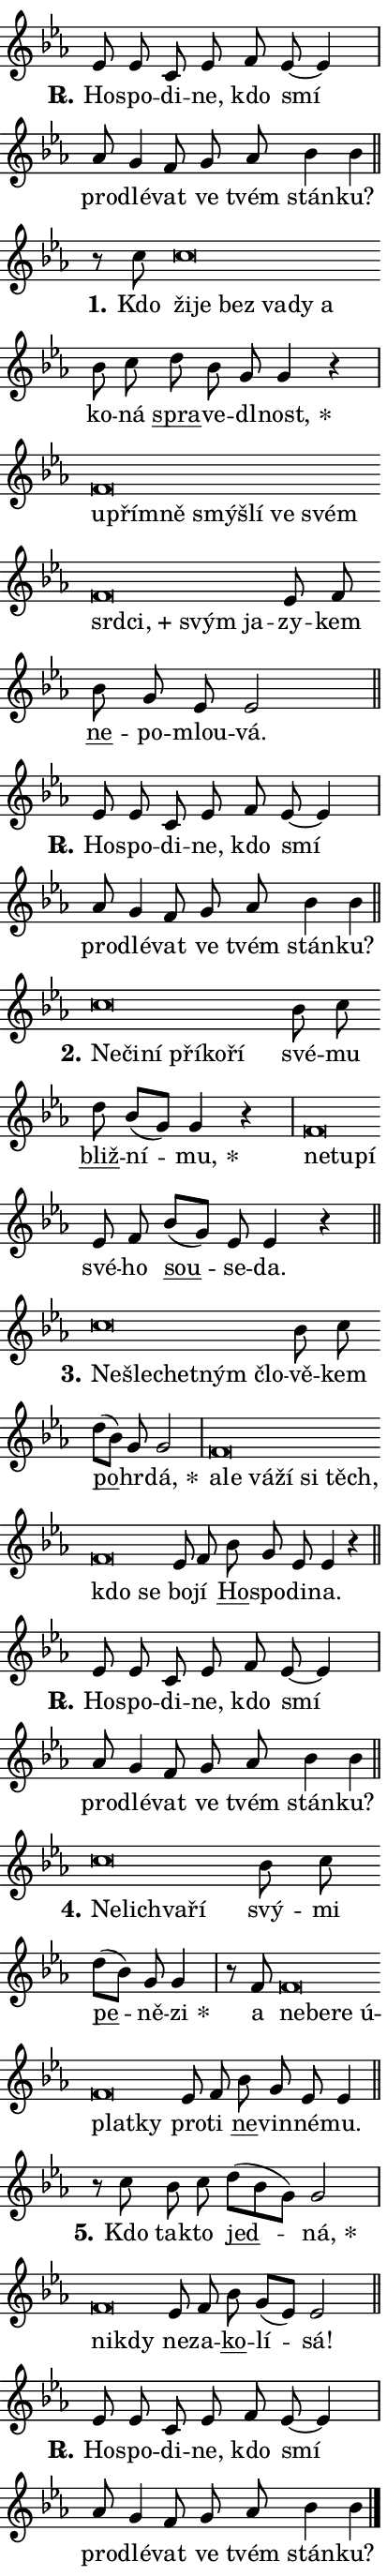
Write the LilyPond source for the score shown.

\version "2.24.0"
\header { tagline = "" }
\paper {
  indent = 0\cm
  top-margin = 0\cm
  right-margin = 0.13\cm % to fit lyric hyphens
  bottom-margin = 0\cm
  left-margin = 0\cm
  paper-width = 7\cm
  page-breaking = #ly:one-page-breaking
  system-system-spacing.basic-distance = #11
  score-system-spacing.basic-distance = #11
  ragged-last = ##f
}


%% Author: Thomas Morley
%% https://lists.gnu.org/archive/html/lilypond-user/2020-05/msg00002.html
#(define (line-position grob)
"Returns position of @var[grob} in current system:
   @code{'start}, if at first time-step
   @code{'end}, if at last time-step
   @code{'middle} otherwise
"
  (let* ((col (ly:item-get-column grob))
         (ln (ly:grob-object col 'left-neighbor))
         (rn (ly:grob-object col 'right-neighbor))
         (col-to-check-left (if (ly:grob? ln) ln col))
         (col-to-check-right (if (ly:grob? rn) rn col))
         (break-dir-left
           (and
             (ly:grob-property col-to-check-left 'non-musical #f)
             (ly:item-break-dir col-to-check-left)))
         (break-dir-right
           (and
             (ly:grob-property col-to-check-right 'non-musical #f)
             (ly:item-break-dir col-to-check-right))))
        (cond ((eqv? 1 break-dir-left) 'start)
              ((eqv? -1 break-dir-right) 'end)
              (else 'middle))))

#(define (tranparent-at-line-position vctor)
  (lambda (grob)
  "Relying on @code{line-position} select the relevant enry from @var{vctor}.
Used to determine transparency,"
    (case (line-position grob)
      ((end) (not (vector-ref vctor 0)))
      ((middle) (not (vector-ref vctor 1)))
      ((start) (not (vector-ref vctor 2))))))

noteHeadBreakVisibility =
#(define-music-function (break-visibility)(vector?)
"Makes @code{NoteHead}s transparent relying on @var{break-visibility}"
#{
  \override NoteHead.transparent =
    #(tranparent-at-line-position break-visibility)
#})

#(define delete-ledgers-for-transparent-note-heads
  (lambda (grob)
    "Reads whether a @code{NoteHead} is transparent.
If so this @code{NoteHead} is removed from @code{'note-heads} from
@var{grob}, which is supposed to be @code{LedgerLineSpanner}.
As a result ledgers are not printed for this @code{NoteHead}"
    (let* ((nhds-array (ly:grob-object grob 'note-heads))
           (nhds-list
             (if (ly:grob-array? nhds-array)
                 (ly:grob-array->list nhds-array)
                 '()))
           ;; Relies on the transparent-property being done before
           ;; Staff.LedgerLineSpanner.after-line-breaking is executed.
           ;; This is fragile ...
           (to-keep
             (remove
               (lambda (nhd)
                 (ly:grob-property nhd 'transparent #f))
               nhds-list)))
      ;; TODO find a better method to iterate over grob-arrays, similiar
      ;; to filter/remove etc for lists
      ;; For now rebuilt from scratch
      (set! (ly:grob-object grob 'note-heads)  '())
      (for-each
        (lambda (nhd)
          (ly:pointer-group-interface::add-grob grob 'note-heads nhd))
        to-keep))))

squashNotes = {
  \override NoteHead.X-extent = #'(-0.2 . 0.2)
  \override NoteHead.Y-extent = #'(-0.75 . 0)
  \override NoteHead.stencil =
    #(lambda (grob)
       (let ((pos (ly:grob-property grob 'staff-position)))
         (begin
           (if (< pos -7) (display "ERROR: Lower brevis then expected\n") (display ""))
           (if (<= pos -6) ly:text-interface::print ly:note-head::print))))
}
unSquashNotes = {
  \revert NoteHead.X-extent
  \revert NoteHead.Y-extent
  \revert NoteHead.stencil
}

hideNotes = \noteHeadBreakVisibility #begin-of-line-visible
unHideNotes = \noteHeadBreakVisibility #all-visible

% work-around for resetting accidentals
% https://lilypond.org/doc/v2.23/Documentation/notation/displaying-rhythms#unmetered-music
cadenzaMeasure = {
  \cadenzaOff
  \partial 1024 s1024
  \cadenzaOn
}

#(define-markup-command (accent layout props text) (markup?)
  "Underline accented syllable"
  (interpret-markup layout props
    #{\markup \override #'(offset . 4.3) \underline { #text }#}))

responsum = \markup \concat {
  "R" \hspace #-1.05 \path #0.1 #'((moveto 0 0.07) (lineto 0.9 0.8)) \hspace #0.05 "."
}

spaceSize = #0.6828661417322834 % exact space size for TeX Gyre Schola

\layout {
  \context {
    \Staff
    \remove "Time_signature_engraver"
    \override LedgerLineSpanner.after-line-breaking = #delete-ledgers-for-transparent-note-heads
  }
  \context {
    \Lyrics {
      \override LyricSpace.minimum-distance = \spaceSize
      \override LyricText.font-name = #"TeX Gyre Schola"
      \override LyricText.font-size = 1
      \override StanzaNumber.font-name = #"TeX Gyre Schola Bold"
      \override StanzaNumber.font-size = 1
    }
  }
  \context {
    \Score 
    \override NoteHead.text =
      #(lambda (grob) 
        (let ((pos (ly:grob-property grob 'staff-position)))
          #{\markup {
            \combine
              \halign #-0.55 \raise #(if (= pos -6) 0 0.5) \override #'(thickness . 2) \draw-line #'(3.2 . 0)
              \musicglyph "noteheads.sM1"
          }#}))
  }
}

% magnetic-lyrics.ily
%
%   written by
%     Jean Abou Samra <jean@abou-samra.fr>
%     Werner Lemberg <wl@gnu.org>
%
%   adapted by
%     Jiri Hon <jiri.hon@gmail.com>
%
% Version 2022-Apr-15

% https://www.mail-archive.com/lilypond-user@gnu.org/msg149350.html

#(define (Left_hyphen_pointer_engraver context)
   "Collect syllable-hyphen-syllable occurrences in lyrics and store
them in properties.  This engraver only looks to the left.  For
example, if the lyrics input is @code{foo -- bar}, it does the
following.

@itemize @bullet
@item
Set the @code{text} property of the @code{LyricHyphen} grob between
@q{foo} and @q{bar} to @code{foo}.

@item
Set the @code{left-hyphen} property of the @code{LyricText} grob with
text @q{foo} to the @code{LyricHyphen} grob between @q{foo} and
@q{bar}.
@end itemize

Use this auxiliary engraver in combination with the
@code{lyric-@/text::@/apply-@/magnetic-@/offset!} hook."
   (let ((hyphen #f)
         (text #f))
     (make-engraver
      (acknowledgers
       ((lyric-syllable-interface engraver grob source-engraver)
        (set! text grob)))
      (end-acknowledgers
       ((lyric-hyphen-interface engraver grob source-engraver)
        ;(when (not (grob::has-interface grob 'lyric-space-interface))
          (set! hyphen grob)));)
      ((stop-translation-timestep engraver)
       (when (and text hyphen)
         (ly:grob-set-object! text 'left-hyphen hyphen))
       (set! text #f)
       (set! hyphen #f)))))

#(define (lyric-text::apply-magnetic-offset! grob)
   "If the space between two syllables is less than the value in
property @code{LyricText@/.details@/.squash-threshold}, move the right
syllable to the left so that it gets concatenated with the left
syllable.

Use this function as a hook for
@code{LyricText@/.after-@/line-@/breaking} if the
@code{Left_@/hyphen_@/pointer_@/engraver} is active."
   (let ((hyphen (ly:grob-object grob 'left-hyphen #f)))
     (when hyphen
       (let ((left-text (ly:spanner-bound hyphen LEFT)))
         (when (grob::has-interface left-text 'lyric-syllable-interface)
           (let* ((common (ly:grob-common-refpoint grob left-text X))
                  (this-x-ext (ly:grob-extent grob common X))
                  (left-x-ext
                   (begin
                     ;; Trigger magnetism for left-text.
                     (ly:grob-property left-text 'after-line-breaking)
                     (ly:grob-extent left-text common X)))
                  ;; `delta` is the gap width between two syllables.
                  (delta (- (interval-start this-x-ext)
                            (interval-end left-x-ext)))
                  (details (ly:grob-property grob 'details))
                  (threshold (assoc-get 'squash-threshold details 0.2)))
             (when (< delta threshold)
               (let* (;; We have to manipulate the input text so that
                      ;; ligatures crossing syllable boundaries are not
                      ;; disabled.  For languages based on the Latin
                      ;; script this is essentially a beautification.
                      ;; However, for non-Western scripts it can be a
                      ;; necessity.
                      (lt (ly:grob-property left-text 'text))
                      (rt (ly:grob-property grob 'text))
                      (is-space (grob::has-interface hyphen 'lyric-space-interface))
                      (space (if is-space " " ""))
                      (extra-delta (if is-space spaceSize 0))
                      ;; Append new syllable.
                      (ltrt-space (if (and (string? lt) (string? rt))
                                (string-append lt space rt)
                                (make-concat-markup (list lt space rt))))
                      ;; Right-align `ltrt` to the right side.
                      (ltrt-space-markup (grob-interpret-markup
                               grob
                               (make-translate-markup
                                (cons (interval-length this-x-ext) 0)
                                (make-right-align-markup ltrt-space)))))
                 (begin
                   ;; Don't print `left-text`.
                   (ly:grob-set-property! left-text 'stencil #f)
                   ;; Set text and stencil (which holds all collected
                   ;; syllables so far) and shift it to the left.
                   (ly:grob-set-property! grob 'text ltrt-space)
                   (ly:grob-set-property! grob 'stencil ltrt-space-markup)
                   (ly:grob-translate-axis! grob (- (- delta extra-delta)) X))))))))))


#(define (lyric-hyphen::displace-bounds-first grob)
   ;; Make very sure this callback isn't triggered too early.
   (let ((left (ly:spanner-bound grob LEFT))
         (right (ly:spanner-bound grob RIGHT)))
     (ly:grob-property left 'after-line-breaking)
     (ly:grob-property right 'after-line-breaking)
     (ly:lyric-hyphen::print grob)))

squashThreshold = #0.4

\layout {
  \context {
    \Lyrics
    \consists #Left_hyphen_pointer_engraver
    \override LyricText.after-line-breaking =
      #lyric-text::apply-magnetic-offset!
    \override LyricHyphen.stencil = #lyric-hyphen::displace-bounds-first
    \override LyricText.details.squash-threshold = \squashThreshold
    \override LyricHyphen.minimum-distance = 0
    \override LyricHyphen.minimum-length = \squashThreshold
  }
}

squashText = \override LyricText.details.squash-threshold = 9999
unSquashText = \override LyricText.details.squash-threshold = \squashThreshold

leftText = \override LyricText.self-alignment-X = #LEFT
unLeftText = \revert LyricText.self-alignment-X

starOffset = #(lambda (grob) 
                (let ((x_offset (ly:self-alignment-interface::aligned-on-x-parent grob)))
                  (if (= x_offset 0) 0 (+ x_offset 1.2))))

star = #(define-music-function (syllable)(string?)
"Append star separator at the end of a syllable"
#{
  \once \override LyricText.X-offset = #starOffset
  \lyricmode { \markup {
    #syllable
    \override #'((font-name . "TeX Gyre Schola Bold")) \hspace #0.2 \lower #0.65 \larger "*"
  } }
#})

starAccent = #(define-music-function (syllable)(string?)
"Append star separator at the end of a syllable and make accent"
#{
  \once \override LyricText.X-offset = #starOffset
  \lyricmode { \markup {
    \accent #syllable
    \override #'((font-name . "TeX Gyre Schola Bold")) \hspace #0.2 \lower #0.65 \larger "*"
  } }
#})

breath = #(define-music-function (syllable)(string?)
"Append breathing indicator at the end of a syllable"
#{
  \lyricmode { \markup { #syllable "+" } }
#})

optionalBreath = #(define-music-function (syllable)(string?)
"Append optional breathing indicator at the end of a syllable"
#{
  \lyricmode { \markup { #syllable "(+)" } }
#})


\score {
    <<
        \new Voice = "melody" { \cadenzaOn \key es \major \relative { es'8 es c es f es~ es4 \cadenzaMeasure \bar "|" as8 g4 f8 g as bes4 bes \cadenzaMeasure \bar "||" \break } }
        \new Lyrics \lyricsto "melody" { \lyricmode { \set stanza = \responsum
Ho -- spo -- di -- ne, kdo smí pro -- dlé -- vat ve tvém stán -- ku? } }
    >>
    \layout {}
}

\score {
    <<
        \new Voice = "melody" { \cadenzaOn \key es \major \relative { r8 c''8 \squashNotes c\breve*1/16 \hideNotes \breve*1/16 \bar "" \breve*1/16 \bar "" \breve*1/16 \bar "" \breve*1/16 \breve*1/16 \bar "" \unHideNotes \unSquashNotes bes8 c \bar "" d bes g g4 r \cadenzaMeasure \bar "|" \squashNotes f\breve*1/16 \hideNotes \breve*1/16 \bar "" \breve*1/16 \bar "" \breve*1/16 \bar "" \breve*1/16 \bar "" \breve*1/16 \bar "" \breve*1/16 \bar "" \breve*1/16 \bar "" \breve*1/16 \bar "" \breve*1/16 \breve*1/16 \bar "" \unHideNotes \unSquashNotes es8 f \bar "" bes g es es2 \cadenzaMeasure \bar "||" \break } }
        \new Lyrics \lyricsto "melody" { \lyricmode { \set stanza = "1."
Kdo \leftText ži -- \squashText je bez va -- dy a \unLeftText \unSquashText ko -- ná \markup \accent spra -- ve -- dl -- \star nost, \leftText u -- \squashText přím -- ně smý -- šlí ve svém srd -- \breath "ci," svým ja -- \unLeftText \unSquashText zy -- kem \markup \accent ne -- po -- mlou -- vá. } }
    >>
    \layout {}
}

\score {
    <<
        \new Voice = "melody" { \cadenzaOn \key es \major \relative { es'8 es c es f es~ es4 \cadenzaMeasure \bar "|" as8 g4 f8 g as bes4 bes \cadenzaMeasure \bar "||" \break } }
        \new Lyrics \lyricsto "melody" { \lyricmode { \set stanza = \responsum
Ho -- spo -- di -- ne, kdo smí pro -- dlé -- vat ve tvém stán -- ku? } }
    >>
    \layout {}
}

\score {
    <<
        \new Voice = "melody" { \cadenzaOn \key es \major \relative { \squashNotes c''\breve*1/16 \hideNotes \breve*1/16 \bar "" \breve*1/16 \bar "" \breve*1/16 \bar "" \breve*1/16 \breve*1/16 \bar "" \unHideNotes \unSquashNotes bes8 c \bar "" d bes[( g)] g4 r \cadenzaMeasure \bar "|" \squashNotes f\breve*1/16 \hideNotes \breve*1/16 \breve*1/16 \bar "" \unHideNotes \unSquashNotes es8 f \bar "" bes[( g)] es es4 r \cadenzaMeasure \bar "||" \break } }
        \new Lyrics \lyricsto "melody" { \lyricmode { \set stanza = "2."
\leftText Ne -- \squashText či -- ní pří -- ko -- ří \unLeftText \unSquashText své -- mu \markup \accent bliž -- ní -- \star mu, \leftText ne -- \squashText tu -- pí \unLeftText \unSquashText své -- ho \markup \accent sou -- se -- da. } }
    >>
    \layout {}
}

\score {
    <<
        \new Voice = "melody" { \cadenzaOn \key es \major \relative { \squashNotes c''\breve*1/16 \hideNotes \breve*1/16 \bar "" \breve*1/16 \bar "" \breve*1/16 \breve*1/16 \bar "" \unHideNotes \unSquashNotes bes8 c \bar "" d[( bes)] g g2 \cadenzaMeasure \bar "|" \squashNotes f\breve*1/16 \hideNotes \breve*1/16 \bar "" \breve*1/16 \bar "" \breve*1/16 \bar "" \breve*1/16 \bar "" \breve*1/16 \bar "" \breve*1/16 \breve*1/16 \bar "" \unHideNotes \unSquashNotes es8 f \bar "" bes g es es4 r \cadenzaMeasure \bar "||" \break } }
        \new Lyrics \lyricsto "melody" { \lyricmode { \set stanza = "3."
\leftText Ne -- \squashText šle -- chet -- ným člo -- \unLeftText \unSquashText vě -- kem \markup \accent po -- hr -- \star dá, \leftText a -- \squashText le vá -- ží si těch, kdo se \unLeftText \unSquashText bo -- jí \markup \accent Ho -- spo -- di -- na. } }
    >>
    \layout {}
}

\score {
    <<
        \new Voice = "melody" { \cadenzaOn \key es \major \relative { es'8 es c es f es~ es4 \cadenzaMeasure \bar "|" as8 g4 f8 g as bes4 bes \cadenzaMeasure \bar "||" \break } }
        \new Lyrics \lyricsto "melody" { \lyricmode { \set stanza = \responsum
Ho -- spo -- di -- ne, kdo smí pro -- dlé -- vat ve tvém stán -- ku? } }
    >>
    \layout {}
}

\score {
    <<
        \new Voice = "melody" { \cadenzaOn \key es \major \relative { \squashNotes c''\breve*1/16 \hideNotes \breve*1/16 \breve*1/16 \bar "" \unHideNotes \unSquashNotes bes8 c \bar "" d[( bes)] g g4 \cadenzaMeasure \bar "|" r8 f8 \squashNotes f\breve*1/16 \hideNotes \breve*1/16 \bar "" \breve*1/16 \bar "" \breve*1/16 \bar "" \breve*1/16 \breve*1/16 \bar "" \unHideNotes \unSquashNotes es8 f \bar "" bes g es es4 \cadenzaMeasure \bar "||" \break } }
        \new Lyrics \lyricsto "melody" { \lyricmode { \set stanza = "4."
\leftText Ne -- \squashText lichva -- ří \unLeftText \unSquashText svý -- mi \markup \accent pe -- ně -- \star zi a \leftText ne -- \squashText be -- re ú -- plat -- ky \unLeftText \unSquashText pro -- ti \markup \accent ne -- vin -- né -- mu. } }
    >>
    \layout {}
}

\score {
    <<
        \new Voice = "melody" { \cadenzaOn \key es \major \relative { r8 c''8 bes8 c \bar "" d[( bes g)] g2 \cadenzaMeasure \bar "|" \squashNotes f\breve*1/16 \hideNotes \breve*1/16 \bar "" \unHideNotes \unSquashNotes es8 f \bar "" bes g[( es)] es2 \cadenzaMeasure \bar "||" \break } }
        \new Lyrics \lyricsto "melody" { \lyricmode { \set stanza = "5."
Kdo tak -- to \markup \accent jed -- \star ná, \leftText ni -- \squashText kdy \unLeftText \unSquashText ne -- za -- \markup \accent ko -- lí -- sá! } }
    >>
    \layout {}
}

\score {
    <<
        \new Voice = "melody" { \cadenzaOn \key es \major \relative { es'8 es c es f es~ es4 \cadenzaMeasure \bar "|" as8 g4 f8 g as bes4 bes \cadenzaMeasure \bar "||" \break } \bar "|." }
        \new Lyrics \lyricsto "melody" { \lyricmode { \set stanza = \responsum
Ho -- spo -- di -- ne, kdo smí pro -- dlé -- vat ve tvém stán -- ku? } }
    >>
    \layout {}
}
